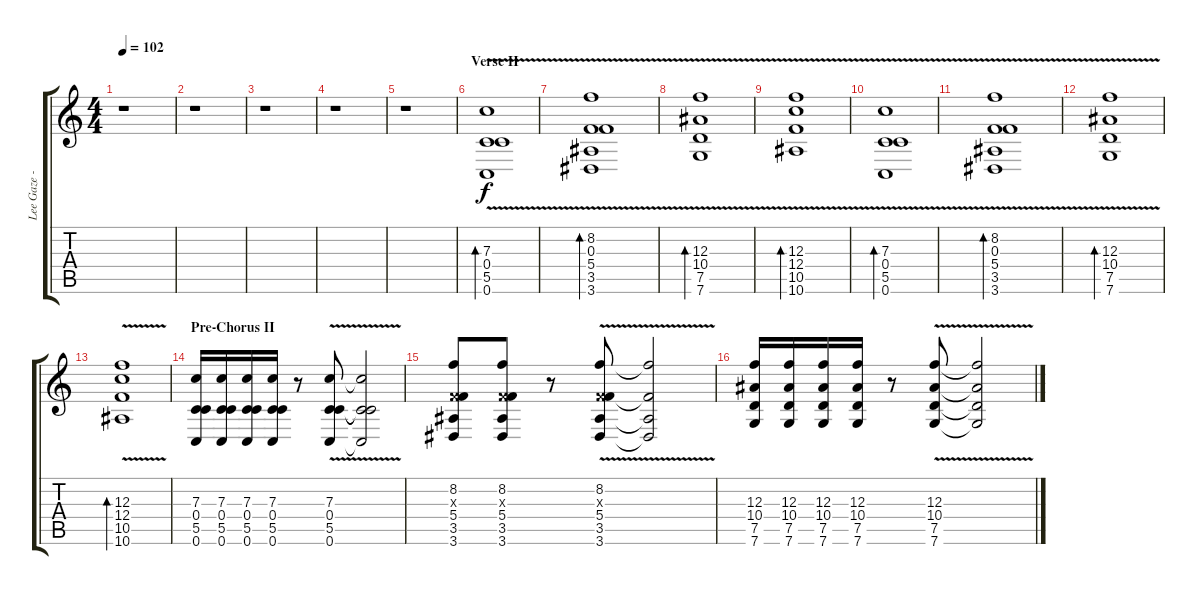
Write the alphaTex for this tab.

\track ("Lee Gaze - Lead Guitar" "Lee Gaze -") {instrument electricguitarjazz}
\staff {score tabs}
\tuning (D4 A3 F3 C3 G2 C2) {hide}
\ts (4 4)
\tempo 102
\clef g2
\ks c
r.1{dy f} |
r.1 |
r.1 |
r.1 |
r.1 |
\section ("" "Verse II")
(7.3{v} 0.4{v} 5.5{v} 0.6{v}).1{bd 240} |
(8.2{v} 0.3{v} 5.4{v} 3.5{v} 3.6{v}).1{bd 240} |
(12.3{v} 10.4{v} 7.5{v} 7.6{v}).1{bd 240} |
(12.3{v} 12.4{v} 10.5{v} 10.6{v}).1{bd 240} |
(7.3{v} 0.4{v} 5.5{v} 0.6{v}).1{bd 240} |
(8.2{v} 0.3{v} 5.4{v} 3.5{v} 3.6{v}).1{bd 240} |
(12.3{v} 10.4{v} 7.5{v} 7.6{v}).1{bd 240} |
(12.3{v} 12.4{v} 10.5{v} 10.6{v}).1{bd 240} |
\section ("" "Pre-Chorus II")
(7.3 0.4 5.5 0.6).16 (7.3 0.4 5.5 0.6).16 (7.3 0.4 5.5 0.6).16 (7.3 0.4 5.5 0.6).16 r.8 (7.3{v} 0.4{v} 5.5{v} 0.6{v}).8 (7.3{t} 0.4{t} 5.5{t} 0.6{t}).2 |
(8.2 0.3{x} 5.4 3.5 3.6).8 (8.2 0.3{x} 5.4 3.5 3.6).8 r.8 (8.2{v} 0.3{x} 5.4{v} 3.5{v} 3.6{v}).8 (8.2{t} 5.4{t} 3.5{t} 3.6{t}).2 |
(12.3 10.4 7.5 7.6).16 (12.3 10.4 7.5 7.6).16 (12.3 10.4 7.5 7.6).16 (12.3 10.4 7.5 7.6).16 r.8 (12.3{v} 10.4{v} 7.5{v} 7.6{v}).8 (12.3{t} 10.4{t} 7.5{t} 7.6{t}).2
